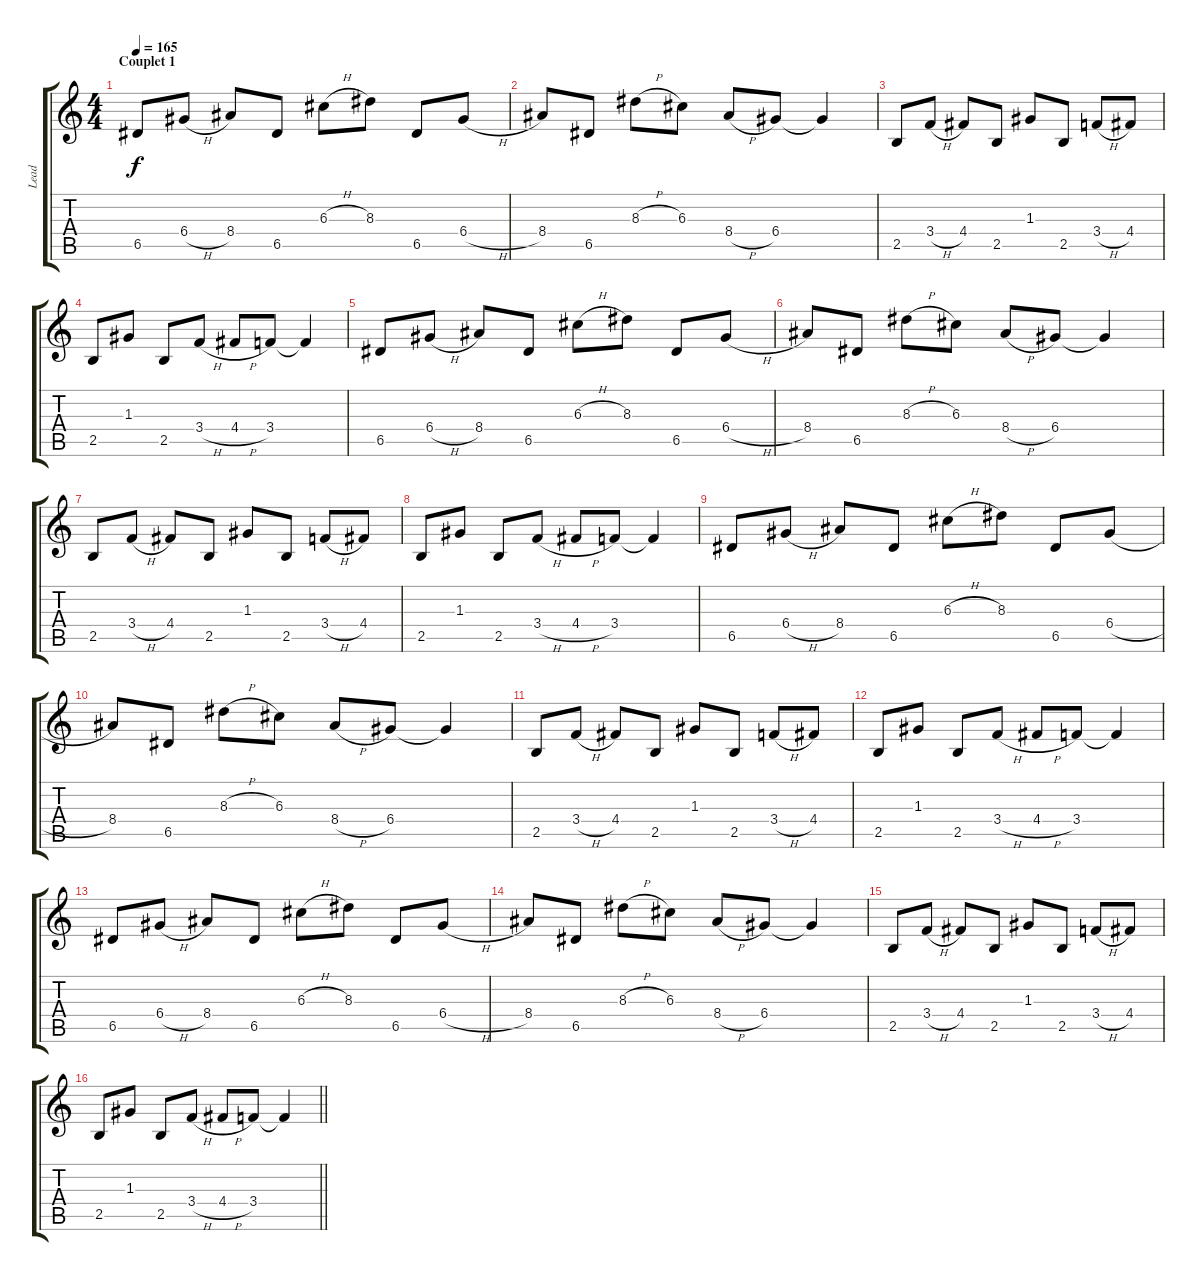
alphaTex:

\track ("Lead" "Lead") {instrument overdrivenguitar}
\staff {score tabs}
\tuning (E4 B3 G3 D3 A2 E2) {hide}
\ts (4 4)
\section ("" "Couplet 1")
\tempo 165
\clef g2
\ks c
6.5.8{dy f instrument acousticguitarsteel} 6.4{h}.8 8.4.8 6.5.8 6.3{h}.8 8.3.8 6.5.8 6.4{h}.8 |
8.4.8 6.5.8 8.3{h}.8 6.3.8 8.4{h}.8 6.4.8 6.4{t}.4 |
2.5.8 3.4{h}.8 4.4.8 2.5.8 1.3.8 2.5.8 3.4{h}.8 4.4.8 |
2.5.8 1.3.8 2.5.8 3.4{h}.8 4.4{h}.8 3.4.8 3.4{t}.4 |
6.5.8 6.4{h}.8 8.4.8 6.5.8 6.3{h}.8 8.3.8 6.5.8 6.4{h}.8 |
8.4.8 6.5.8 8.3{h}.8 6.3.8 8.4{h}.8 6.4.8 6.4{t}.4 |
2.5.8 3.4{h}.8 4.4.8 2.5.8 1.3.8 2.5.8 3.4{h}.8 4.4.8 |
2.5.8 1.3.8 2.5.8 3.4{h}.8 4.4{h}.8 3.4.8 3.4{t}.4 |
6.5.8 6.4{h}.8 8.4.8 6.5.8 6.3{h}.8 8.3.8 6.5.8 6.4{h}.8 |
8.4.8 6.5.8 8.3{h}.8 6.3.8 8.4{h}.8 6.4.8 6.4{t}.4 |
2.5.8 3.4{h}.8 4.4.8 2.5.8 1.3.8 2.5.8 3.4{h}.8 4.4.8 |
2.5.8 1.3.8 2.5.8 3.4{h}.8 4.4{h}.8 3.4.8 3.4{t}.4 |
6.5.8 6.4{h}.8 8.4.8 6.5.8 6.3{h}.8 8.3.8 6.5.8 6.4{h}.8 |
8.4.8 6.5.8 8.3{h}.8 6.3.8 8.4{h}.8 6.4.8 6.4{t}.4 |
2.5.8 3.4{h}.8 4.4.8 2.5.8 1.3.8 2.5.8 3.4{h}.8 4.4.8 |
\barLineRight lightlight
2.5.8 1.3.8 2.5.8 3.4{h}.8 4.4{h}.8 3.4.8 3.4{t}.4
